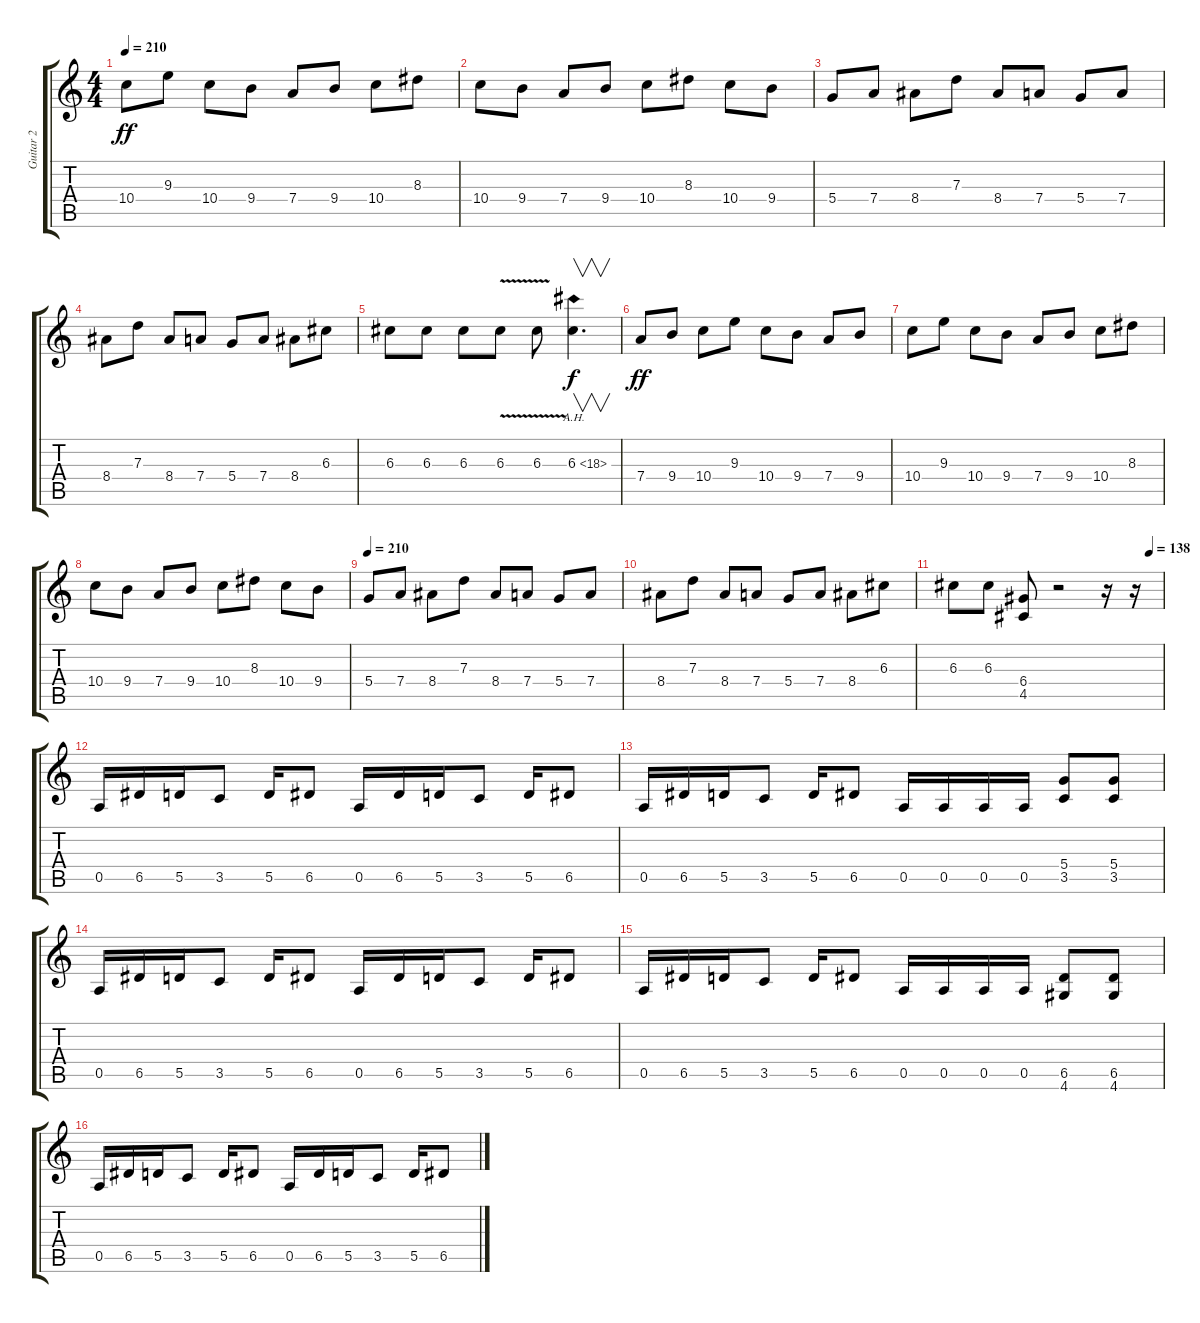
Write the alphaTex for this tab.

\track ("Guitar 2" "Guitar 2") {instrument distortionguitar}
\staff {score tabs}
\tuning (E4 B3 G3 D3 A2 E2) {hide}
\ts (4 4)
\tempo 210
\clef g2
\ks c
10.4.8{dy ff} 9.3.8 10.4.8 9.4.8 7.4.8 9.4.8 10.4.8 8.3.8 |
10.4.8 9.4.8 7.4.8 9.4.8 10.4.8 8.3.8 10.4.8 9.4.8 |
5.4.8 7.4.8 8.4.8 7.3.8 8.4.8 7.4.8 5.4.8 7.4.8 |
8.4.8 7.3.8 8.4.8 7.4.8 5.4.8 7.4.8 8.4.8 6.3.8 |
6.3.8 6.3.8 6.3.8 6.3{v}.8 6.3{v}.8 6.3{ah 12}.4{v d dy f} |
7.4.8{dy ff} 9.4.8 10.4.8 9.3.8 10.4.8 9.4.8 7.4.8 9.4.8 |
10.4.8 9.3.8 10.4.8 9.4.8 7.4.8 9.4.8 10.4.8 8.3.8 |
10.4.8 9.4.8 7.4.8 9.4.8 10.4.8 8.3.8 10.4.8 9.4.8 |
\tempo 210
5.4.8 7.4.8 8.4.8 7.3.8 8.4.8 7.4.8 5.4.8 7.4.8 |
8.4.8 7.3.8 8.4.8 7.4.8 5.4.8 7.4.8 8.4.8 6.3.8 |
\tempo (138 0.9375)
6.3.8 6.3.8 (6.4 4.5).8 r.2 r.16 r.16 |
0.5.16 6.5.16 5.5.16 3.5.8 5.5.16 6.5.8 0.5.16 6.5.16 5.5.16 3.5.8 5.5.16 6.5.8 |
0.5.16 6.5.16 5.5.16 3.5.8 5.5.16 6.5.8 0.5.16 0.5.16 0.5.16 0.5.16 (5.4 3.5).8 (5.4 3.5).8 |
0.5.16 6.5.16 5.5.16 3.5.8 5.5.16 6.5.8 0.5.16 6.5.16 5.5.16 3.5.8 5.5.16 6.5.8 |
0.5.16 6.5.16 5.5.16 3.5.8 5.5.16 6.5.8 0.5.16 0.5.16 0.5.16 0.5.16 (6.5 4.6).8 (6.5 4.6).8 |
0.5.16 6.5.16 5.5.16 3.5.8 5.5.16 6.5.8 0.5.16 6.5.16 5.5.16 3.5.8 5.5.16 6.5.8
